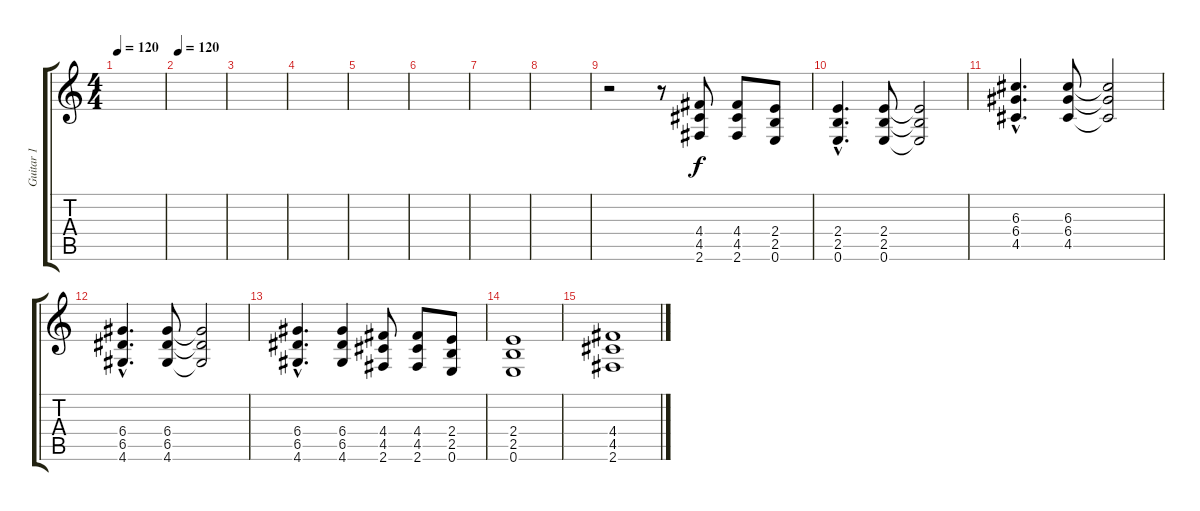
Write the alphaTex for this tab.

\track ("Guitar 1" "Guitar 1") {instrument distortionguitar}
\staff {score tabs}
\tuning (E4 B3 G3 D3 A2 E2) {hide}
\ts (4 4)
\tempo 120
\clef g2
\ks c
|
\tempo 120
|
|
|
|
|
|
|
r.2 r.8 (4.4 4.5 2.6).8 (4.4 4.5 2.6).8 (2.4 2.5 0.6).8 |
(2.4{hac} 2.5{hac} 0.6{hac}).4{d} (2.4 2.5 0.6).8 (2.4{t} 2.5{t} 0.6{t}).2 |
(6.3{hac} 6.4{hac} 4.5{hac}).4{d} (6.3 6.4 4.5).8 (6.3{t} 6.4{t} 4.5{t}).2 |
(6.4{hac} 6.5{hac} 4.6{hac}).4{d} (6.4 6.5 4.6).8 (6.4{t} 6.5{t} 4.6{t}).2 |
(6.4{hac} 6.5{hac} 4.6{hac}).4{d} (6.4 6.5 4.6).4 (4.4 4.5 2.6).8 (4.4 4.5 2.6).8 (2.4 2.5 0.6).8 |
(2.4 2.5 0.6).1 |
(4.4 4.5 2.6).1
